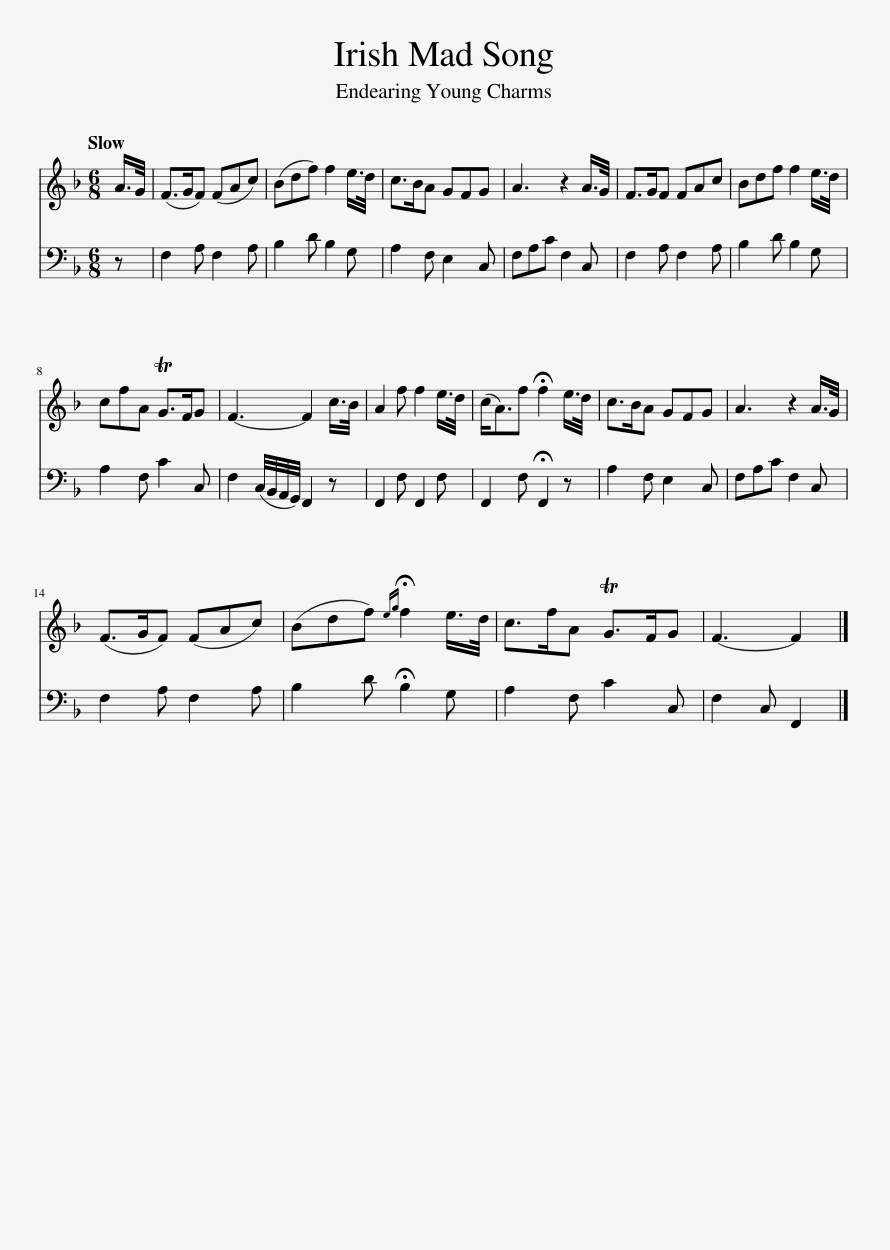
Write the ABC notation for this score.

X:1
%%score 1 2
L:1/8
Q:1/4=120
M:6/8
I:linebreak $
K:F
V:1 treble
V:2 bass
V:1
 A/>G/ | (F>GF) (FAc) | (Bdf) f2 e/>d/ | c>BA GFG | A3 z2 A/>G/ | %5
 F>GF FAc | Bdf f2 e/>d/ |$ cfA TG>FG | F3- F2 c/>B/ | A2 f f2 e/>d/ | %10
 (c<A)f !fermata!f2 e/>d/ | c>BA GFG | A3 z2 A/>G/ |$ (F>GF) (FAc) | (Bdf){!fermata!e!fermata!g} !fermata!f2 e/>d/ | %15
 c>fA TG>FG | F3- F2 |] %17
V:2
 z | F,2 A, F,2 A, | B,2 D B,2 G, | A,2 F, E,2 C, | F,A,C F,2 C, | %5
 F,2 A, F,2 A, | B,2 D B,2 G, |$ A,2 F, C2 C, | F,2 (C,/4B,,/4A,,/4G,,/4) F,,2 z | F,,2 F, F,,2 F, | %10
 F,,2 F, !fermata!F,,2 z | A,2 F, E,2 C, | F,A,C F,2 C, |$ F,2 A, F,2 A, | B,2 D !fermata!B,2 G, | %15
 A,2 F, C2 C, | F,2 C, F,,2 |] %17
